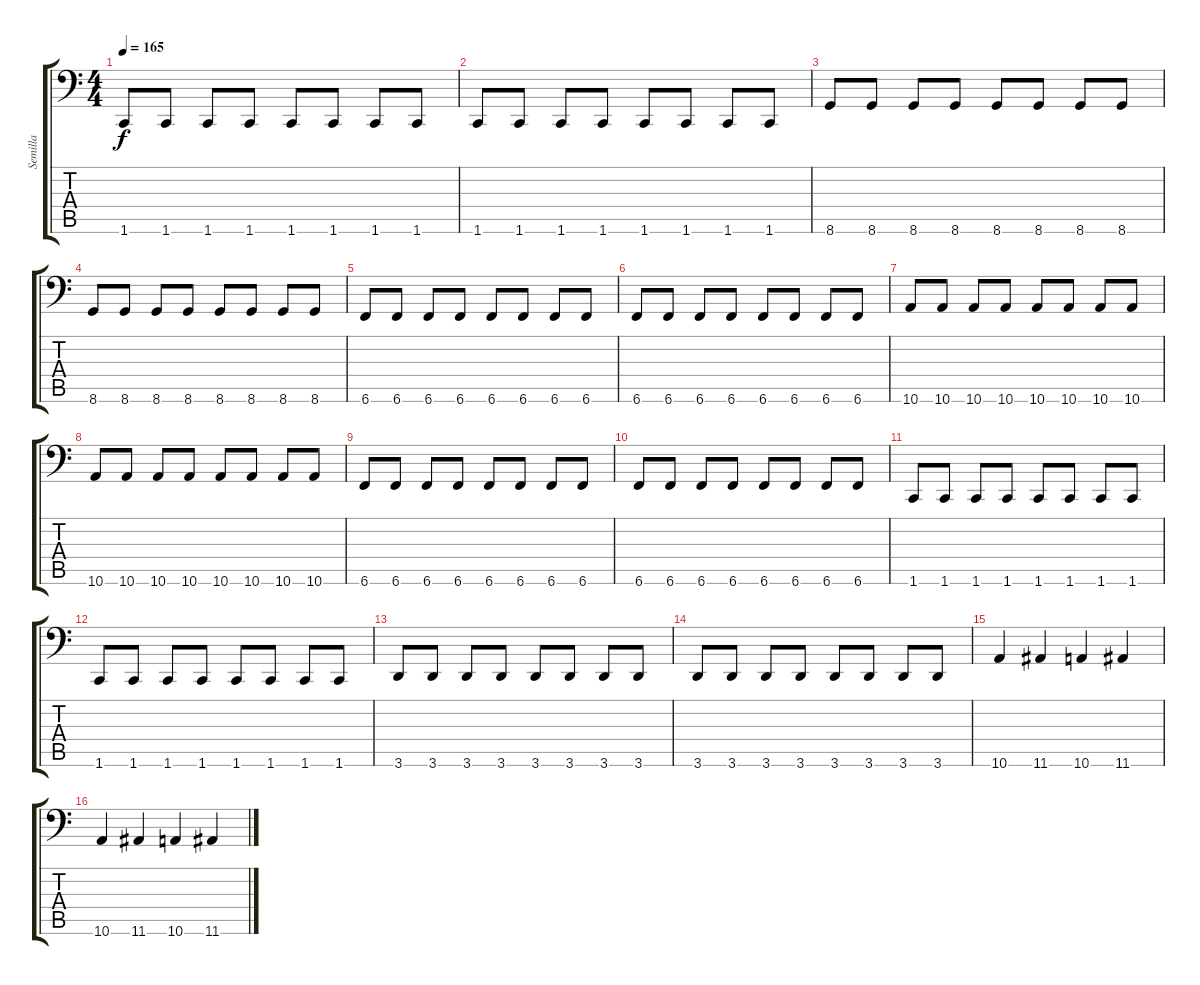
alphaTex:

\track ("Semilla" "Semilla") {instrument electricbassfinger}
\staff {score tabs}
\tuning (C3 G2 D2 A1 E1 B0) {hide}
\ts (4 4)
\tempo 165
\clef f4
\ks c
1.6.8{dy f} 1.6.8 1.6.8 1.6.8 1.6.8 1.6.8 1.6.8 1.6.8 |
1.6.8 1.6.8 1.6.8 1.6.8 1.6.8 1.6.8 1.6.8 1.6.8 |
8.6.8 8.6.8 8.6.8 8.6.8 8.6.8 8.6.8 8.6.8 8.6.8 |
8.6.8 8.6.8 8.6.8 8.6.8 8.6.8 8.6.8 8.6.8 8.6.8 |
6.6.8 6.6.8 6.6.8 6.6.8 6.6.8 6.6.8 6.6.8 6.6.8 |
6.6.8 6.6.8 6.6.8 6.6.8 6.6.8 6.6.8 6.6.8 6.6.8 |
10.6.8 10.6.8 10.6.8 10.6.8 10.6.8 10.6.8 10.6.8 10.6.8 |
10.6.8 10.6.8 10.6.8 10.6.8 10.6.8 10.6.8 10.6.8 10.6.8 |
6.6.8 6.6.8 6.6.8 6.6.8 6.6.8 6.6.8 6.6.8 6.6.8 |
6.6.8 6.6.8 6.6.8 6.6.8 6.6.8 6.6.8 6.6.8 6.6.8 |
1.6.8 1.6.8 1.6.8 1.6.8 1.6.8 1.6.8 1.6.8 1.6.8 |
1.6.8 1.6.8 1.6.8 1.6.8 1.6.8 1.6.8 1.6.8 1.6.8 |
3.6.8 3.6.8 3.6.8 3.6.8 3.6.8 3.6.8 3.6.8 3.6.8 |
3.6.8 3.6.8 3.6.8 3.6.8 3.6.8 3.6.8 3.6.8 3.6.8 |
10.6.4 11.6.4 10.6.4 11.6.4 |
10.6.4 11.6.4 10.6.4 11.6.4
